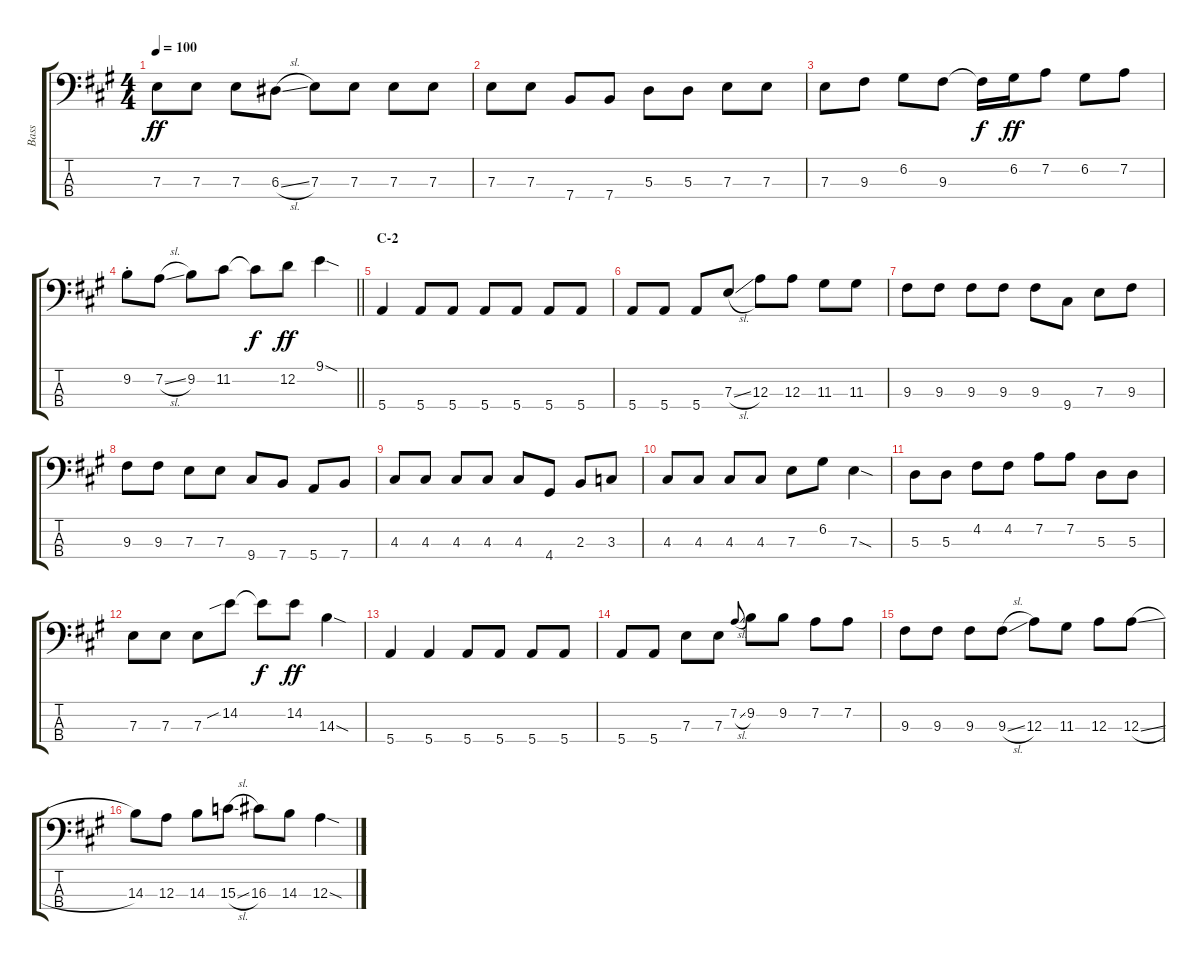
\track ("Bass" "Bass") {instrument electricbasspick}
\staff {score tabs}
\tuning (G2 D2 A1 E1) {hide}
\ts (4 4)
\tempo 100
\clef f4
\ks a
7.3.8{dy ff} 7.3.8 7.3.8 6.3{sl}.8 7.3.8 7.3.8 7.3.8 7.3.8 |
7.3.8 7.3.8 7.4.8 7.4.8 5.3.8 5.3.8 7.3.8 7.3.8 |
7.3.8 9.3.8 6.2.8 9.3.8 9.3{t}.16{dy f} 6.2.16{dy ff} 7.2.8 6.2.8 7.2.8 |
\barLineRight lightlight
9.2{st}.8 7.2{sl}.8 9.2.8 11.2.8 11.2{t}.8{dy f} 12.2.8{dy ff} 9.1{sod}.4 |
\section ("" "C-2")
5.4.4 5.4.8 5.4.8 5.4.8 5.4.8 5.4.8 5.4.8 |
5.4.8 5.4.8 5.4.8 7.3{sl}.8 12.3.8 12.3.8 11.3.8 11.3.8 |
9.3.8 9.3.8 9.3.8 9.3.8 9.3.8 9.4.8 7.3.8 9.3.8 |
9.3.8 9.3.8 7.3.8 7.3.8 9.4.8 7.4.8 5.4.8 7.4.8 |
4.3.8 4.3.8 4.3.8 4.3.8 4.3.8 4.4.8 2.3.8 3.3.8 |
4.3.8 4.3.8 4.3.8 4.3.8 7.3.8 6.2.8 7.3{sod}.4 |
5.3.8 5.3.8 4.2.8 4.2.8 7.2.8 7.2.8 5.3.8 5.3.8 |
7.3.8 7.3.8 7.3.8 14.2{sib}.8 14.2{t}.8{dy f} 14.2.8{dy ff} 14.3{sod}.4 |
5.4.4 5.4.4 5.4.8 5.4.8 5.4.8 5.4.8 |
5.4.8 5.4.8 7.3.8 7.3.8 7.2{sl}.8{gr onbeat} 9.2.8 9.2.8 7.2.8 7.2.8 |
9.3.8 9.3.8 9.3.8 9.3{sl}.8 12.3.8 11.3.8 12.3.8 12.3{sl}.8 |
14.3.8 12.3.8 14.3.8 15.3{sl}.8 16.3.8 14.3.8 12.3{sod}.4
